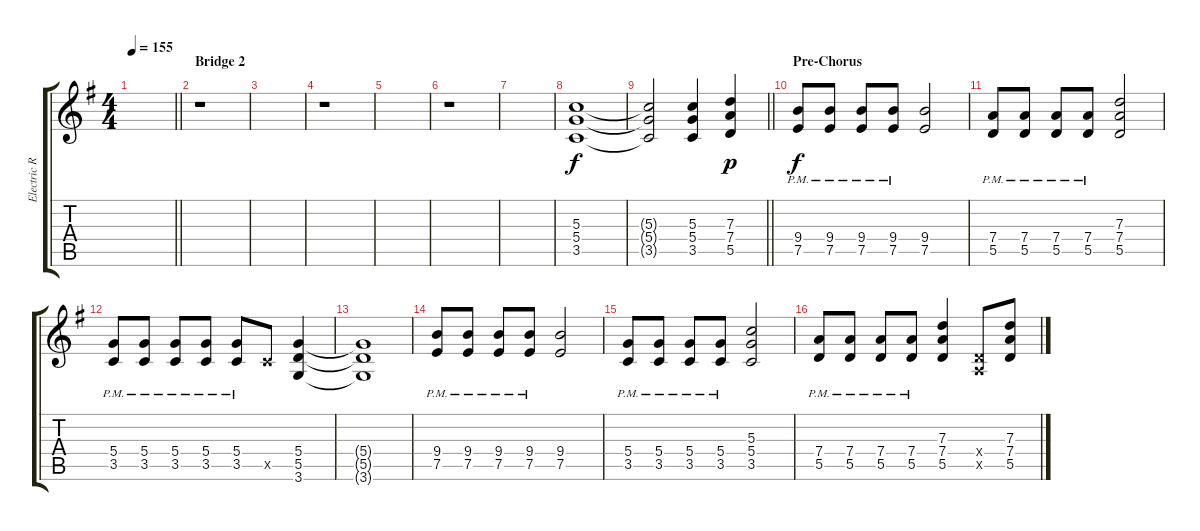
\track ("Electric Rythm Guitar" "Electric R") {instrument distortionguitar}
\staff {score tabs}
\tuning (E4 B3 G3 D3 A2 E2) {hide}
\ts (4 4)
\tempo 155
\clef g2
\barLineRight lightlight
\ks g
|
\section ("" "Bridge 2")
r.1 |
|
r.1 |
|
r.1 |
|
(5.3 5.4 3.5).1 |
\barLineRight lightlight
(5.3{t} 5.4{t} 3.5{t}).2 (5.3 5.4 3.5).4 (7.3 7.4 5.5).4{dy p} |
\section ("" "Pre-Chorus")
(9.4 7.5{pm}).8{dy f} (9.4 7.5{pm}).8 (9.4 7.5{pm}).8 (9.4 7.5{pm}).8 (9.4 7.5).2 |
(7.4{pm} 5.5{pm}).8 (7.4{pm} 5.5{pm}).8 (7.4{pm} 5.5{pm}).8 (7.4{pm} 5.5{pm}).8 (7.3 7.4 5.5).2 |
(5.4{pm} 3.5{pm}).8 (5.4{pm} 3.5{pm}).8 (5.4{pm} 3.5{pm}).8 (5.4{pm} 3.5{pm}).8 (5.4{pm} 3.5{pm}).8 3.5{x}.8 (5.4 5.5 3.6).4 |
(5.4{t} 5.5{t} 3.6{t}).1 |
(9.4 7.5{pm}).8 (9.4 7.5{pm}).8 (9.4 7.5{pm}).8 (9.4 7.5{pm}).8 (9.4 7.5).2 |
(5.4{pm} 3.5{pm}).8 (5.4{pm} 3.5{pm}).8 (5.4{pm} 3.5{pm}).8 (5.4{pm} 3.5{pm}).8 (5.3 5.4 3.5).2 |
(7.4{pm} 5.5{pm}).8 (7.4{pm} 5.5{pm}).8 (7.4{pm} 5.5{pm}).8 (7.4{pm} 5.5{pm}).8 (7.3 7.4 5.5).4 (0.4{x} 0.5{x}).8 (7.3 7.4 5.5).8
